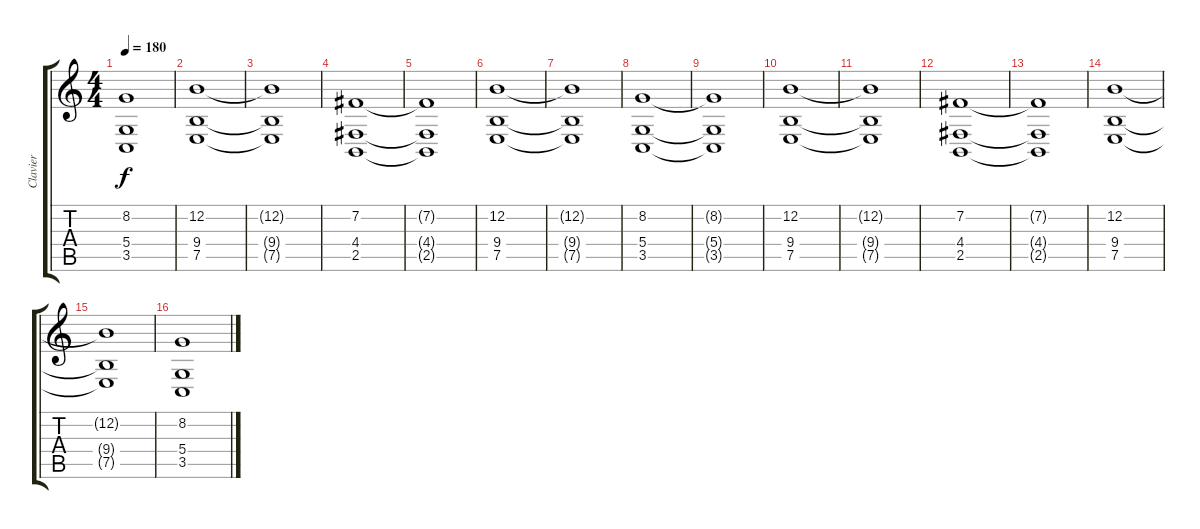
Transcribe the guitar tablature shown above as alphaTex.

\track ("Clavier" "Clavier") {instrument choiraahs}
\staff {score tabs}
\tuning (E4 B3 G3 D3 A2 D2) {hide}
\ts (4 4)
\tempo 180
\clef g2
\ks c
(8.2{t} 5.4{t} 3.5{t}).1{dy f} |
(12.2 9.4 7.5).1 |
(12.2{t} 9.4{t} 7.5{t}).1 |
(7.2 4.4 2.5).1 |
(7.2{t} 4.4{t} 2.5{t}).1 |
(12.2 9.4 7.5).1 |
(12.2{t} 9.4{t} 7.5{t}).1 |
(8.2 5.4 3.5).1 |
(8.2{t} 5.4{t} 3.5{t}).1 |
(12.2 9.4 7.5).1 |
(12.2{t} 9.4{t} 7.5{t}).1 |
(7.2 4.4 2.5).1 |
(7.2{t} 4.4{t} 2.5{t}).1 |
(12.2 9.4 7.5).1 |
(12.2{t} 9.4{t} 7.5{t}).1 |
(8.2 5.4 3.5).1
